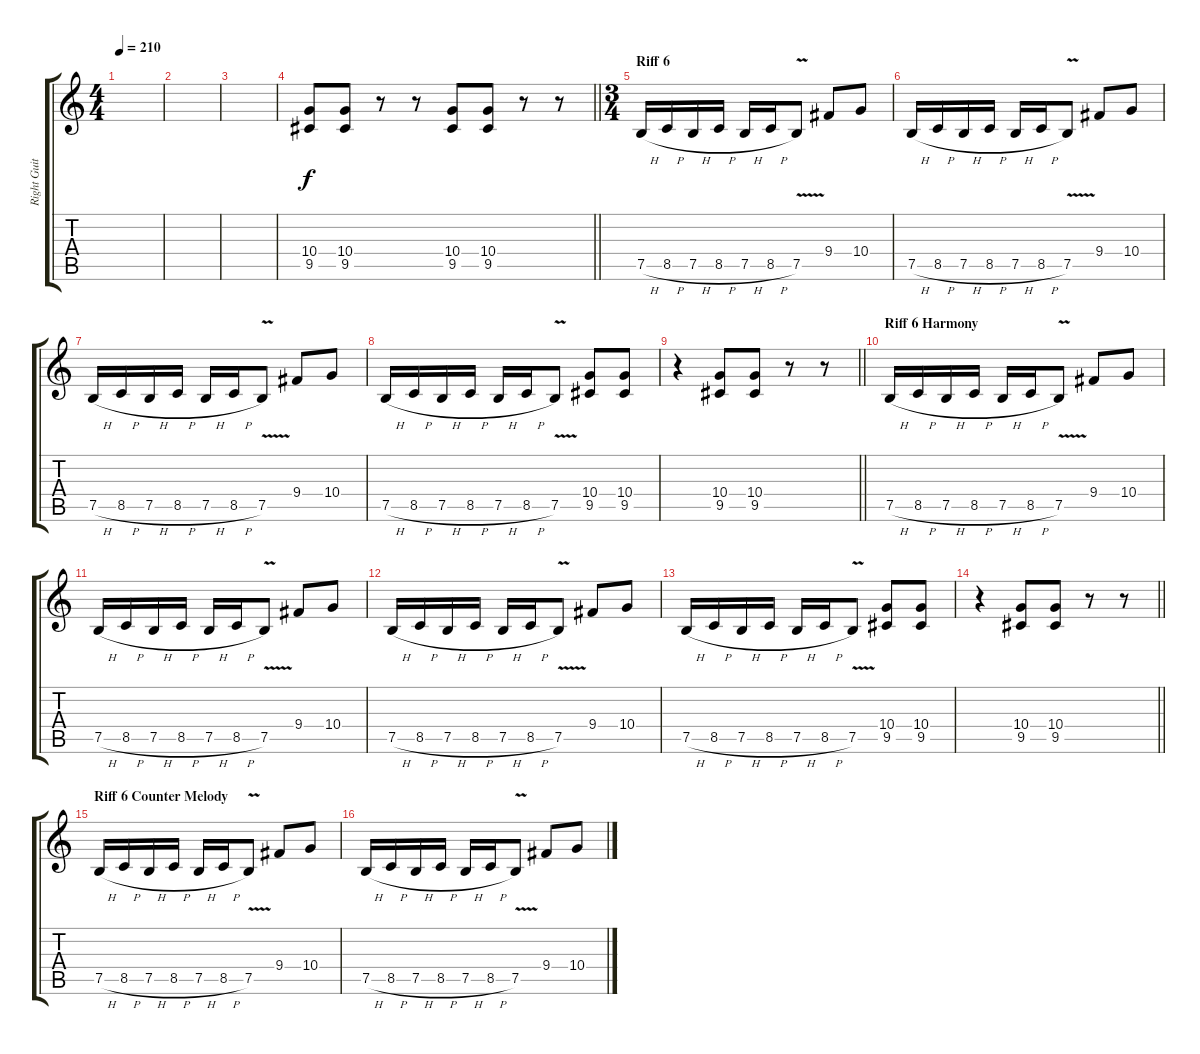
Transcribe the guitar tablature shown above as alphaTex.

\track ("Right Guitar" "Right Guit") {instrument distortionguitar}
\staff {score tabs}
\tuning (B3 Gb3 D3 A2 E2 B1) {hide}
\ts (4 4)
\tempo 210
\clef g2
\ks c
|
|
|
\barLineRight lightlight
(10.4 9.5).8 (10.4 9.5).8 r.8 r.8 (10.4 9.5).8 (10.4 9.5).8 r.8 r.8 |
\ts (3 4)
\section ("" "Riff 6")
7.5{h}.16 8.5{h}.16 7.5{h}.16 8.5{h}.16 7.5{h}.16 8.5{h}.16 7.5{v}.8 9.4.8 10.4.8 |
7.5{h}.16 8.5{h}.16 7.5{h}.16 8.5{h}.16 7.5{h}.16 8.5{h}.16 7.5{v}.8 9.4.8 10.4.8 |
7.5{h}.16 8.5{h}.16 7.5{h}.16 8.5{h}.16 7.5{h}.16 8.5{h}.16 7.5{v}.8 9.4.8 10.4.8 |
7.5{h}.16 8.5{h}.16 7.5{h}.16 8.5{h}.16 7.5{h}.16 8.5{h}.16 7.5{v}.8 (10.4 9.5).8 (10.4 9.5).8 |
\barLineRight lightlight
r.4 (10.4 9.5).8 (10.4 9.5).8 r.8 r.8 |
\section ("" "Riff 6 Harmony")
7.5{h}.16 8.5{h}.16 7.5{h}.16 8.5{h}.16 7.5{h}.16 8.5{h}.16 7.5{v}.8 9.4.8 10.4.8 |
7.5{h}.16 8.5{h}.16 7.5{h}.16 8.5{h}.16 7.5{h}.16 8.5{h}.16 7.5{v}.8 9.4.8 10.4.8 |
7.5{h}.16 8.5{h}.16 7.5{h}.16 8.5{h}.16 7.5{h}.16 8.5{h}.16 7.5{v}.8 9.4.8 10.4.8 |
7.5{h}.16 8.5{h}.16 7.5{h}.16 8.5{h}.16 7.5{h}.16 8.5{h}.16 7.5{v}.8 (10.4 9.5).8 (10.4 9.5).8 |
\barLineRight lightlight
r.4 (10.4 9.5).8 (10.4 9.5).8 r.8 r.8 |
\section ("" "Riff 6 Counter Melody")
7.5{h}.16 8.5{h}.16 7.5{h}.16 8.5{h}.16 7.5{h}.16 8.5{h}.16 7.5{v}.8 9.4.8 10.4.8 |
7.5{h}.16 8.5{h}.16 7.5{h}.16 8.5{h}.16 7.5{h}.16 8.5{h}.16 7.5{v}.8 9.4.8 10.4.8
